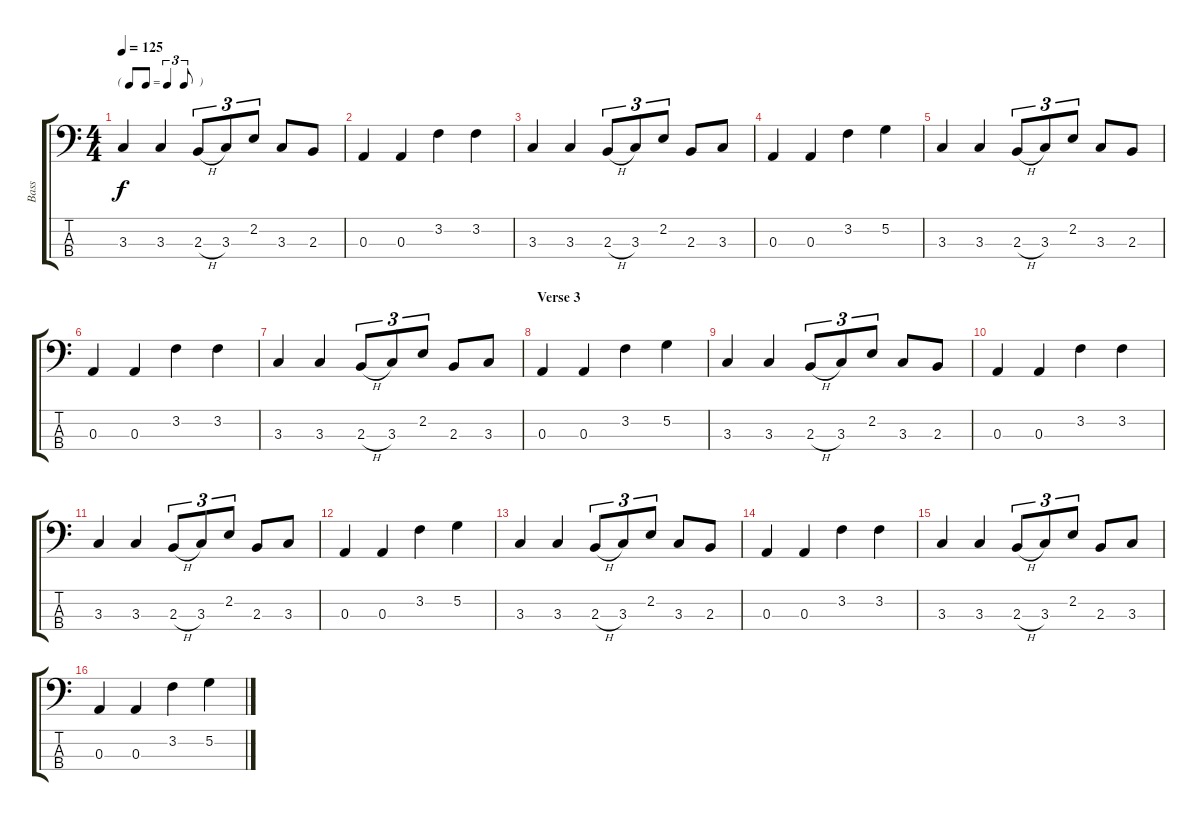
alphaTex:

\track ("Bass" "Bass") {instrument electricbassfinger}
\staff {score tabs}
\tuning (G2 D2 A1 E1) {hide}
\ts (4 4)
\tf triplet8th
\tempo 125
\clef f4
\ks c
3.3.4{dy f} 3.3.4 2.3{h}.8{tu (3 2)} 3.3.8{tu (3 2)} 2.2.8{tu (3 2)} 3.3.8 2.3.8 |
0.3.4 0.3.4 3.2.4 3.2.4 |
3.3.4 3.3.4 2.3{h}.8{tu (3 2)} 3.3.8{tu (3 2)} 2.2.8{tu (3 2)} 2.3.8 3.3.8 |
0.3.4 0.3.4 3.2.4 5.2.4 |
3.3.4 3.3.4 2.3{h}.8{tu (3 2)} 3.3.8{tu (3 2)} 2.2.8{tu (3 2)} 3.3.8 2.3.8 |
0.3.4 0.3.4 3.2.4 3.2.4 |
3.3.4 3.3.4 2.3{h}.8{tu (3 2)} 3.3.8{tu (3 2)} 2.2.8{tu (3 2)} 2.3.8 3.3.8 |
\section ("" "Verse 3")
0.3.4 0.3.4 3.2.4 5.2.4 |
3.3.4 3.3.4 2.3{h}.8{tu (3 2)} 3.3.8{tu (3 2)} 2.2.8{tu (3 2)} 3.3.8 2.3.8 |
0.3.4 0.3.4 3.2.4 3.2.4 |
3.3.4 3.3.4 2.3{h}.8{tu (3 2)} 3.3.8{tu (3 2)} 2.2.8{tu (3 2)} 2.3.8 3.3.8 |
0.3.4 0.3.4 3.2.4 5.2.4 |
3.3.4 3.3.4 2.3{h}.8{tu (3 2)} 3.3.8{tu (3 2)} 2.2.8{tu (3 2)} 3.3.8 2.3.8 |
0.3.4 0.3.4 3.2.4 3.2.4 |
3.3.4 3.3.4 2.3{h}.8{tu (3 2)} 3.3.8{tu (3 2)} 2.2.8{tu (3 2)} 2.3.8 3.3.8 |
0.3.4 0.3.4 3.2.4 5.2.4
